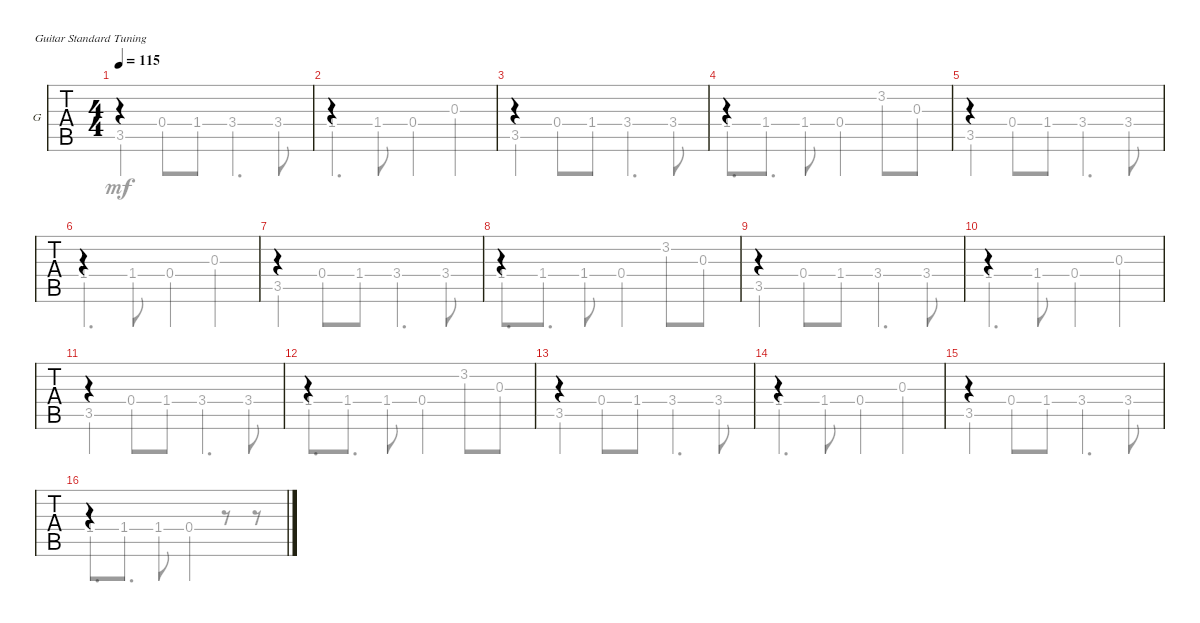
\bracketExtendMode groupsimilarinstruments
\firstSystemTrackNameOrientation horizontal
\otherSystemsTrackNameOrientation horizontal
\track ("Guitar (Var 2)" "G") {instrument acousticguitarsteel}
\staff {tabs}
\tuning (E4 B3 G3 D3 A2 E2)
\voice
\ts (4 4)
\tempo 115
\clef g2
\ks eb
|
|
|
|
|
|
|
|
|
|
|
|
|
|
|
\voice
\clef g2
\ks eb
3.5.4{dy mf} 0.4.8 1.4.8 3.4.4{d} 3.4.8 |
1.4.4{d} 1.4.8 0.4.4 0.3.4 |
3.5.4 0.4.8 1.4.8 3.4.4{d} 3.4.8 |
1.4.8{d} 1.4.8{d} 1.4.8 0.4.4 3.2.8 0.3.8 |
3.5.4 0.4.8 1.4.8 3.4.4{d} 3.4.8 |
1.4.4{d} 1.4.8 0.4.4 0.3.4 |
3.5.4 0.4.8 1.4.8 3.4.4{d} 3.4.8 |
1.4.8{d} 1.4.8{d} 1.4.8 0.4.4 3.2.8 0.3.8 |
3.5.4 0.4.8 1.4.8 3.4.4{d} 3.4.8 |
1.4.4{d} 1.4.8 0.4.4 0.3.4 |
3.5.4 0.4.8 1.4.8 3.4.4{d} 3.4.8 |
1.4.8{d} 1.4.8{d} 1.4.8 0.4.4 3.2.8 0.3.8 |
3.5.4 0.4.8 1.4.8 3.4.4{d} 3.4.8 |
1.4.4{d} 1.4.8 0.4.4 0.3.4 |
3.5.4 0.4.8 1.4.8 3.4.4{d} 3.4.8 |
1.4.8{d} 1.4.8{d} 1.4.8 0.4.4 r.8 r.8
